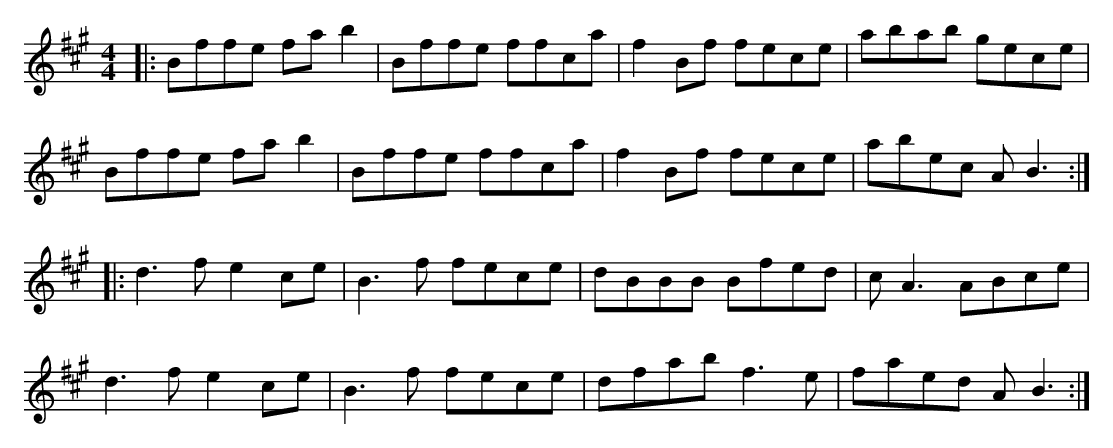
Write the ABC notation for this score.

X:1
M:4/4
K:Bdor
|:Bffe fab2|Bffe ffca|f2Bf fece|abab gece|
Bffe fab2|Bffe ffca|f2Bf fece|abec AB3:|
|:d3f e2ce|B3f fece|dBBB Bfed|cA3 ABce|
d3f e2ce|B3f fece|dfab f3e|faed AB3:|
